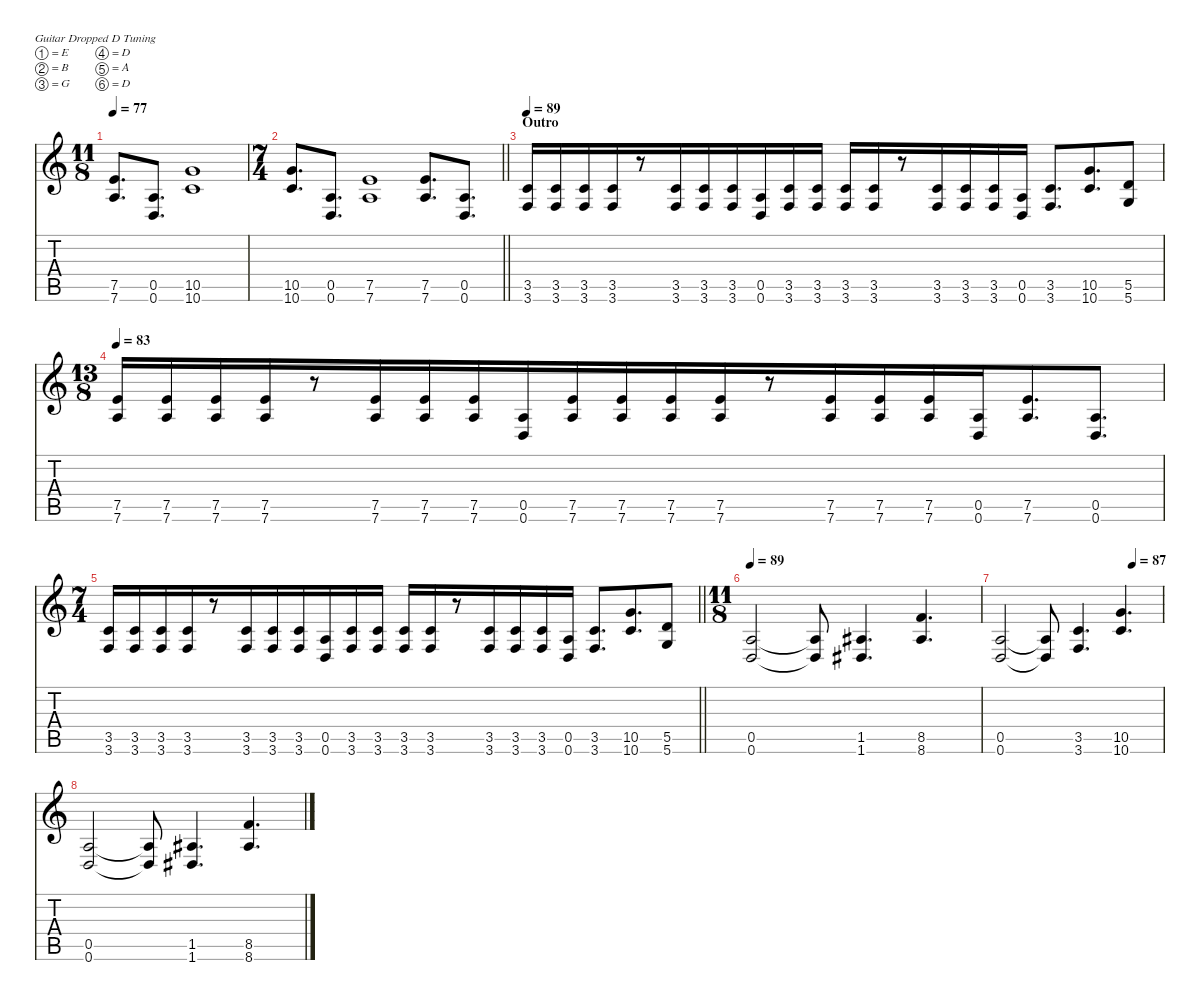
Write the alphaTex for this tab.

\defaultSystemsLayout 4
\hideDynamics
\bracketExtendMode nobrackets
\singleTrackTrackNamePolicy hidden
\multiTrackTrackNamePolicy hidden
\otherSystemsTrackNameOrientation horizontal
\track ("Left Guitar" "dist.guit.") {mute instrument distortionguitar}
\staff {score tabs}
\tuning (E4 B3 G3 D3 A2 D2)
\ts (11 8)
\tempo 77
\clef g2
\ks c
(7.5 7.6).8{d dy f beam Up} (0.5 0.6).8{d beam Up} (10.5 10.6).1{beam Up} |
\ts (7 4)
\beaming (8 6 4 4)
\barLineRight lightlight
(10.5 10.6).8{d beam Up} (0.5 0.6).8{d beam Up} (7.5 7.6).1{beam Up} (7.5 7.6).8{d beam Up} (0.5 0.6).8{d beam Up} |
\section ("" "Outro")
\tempo 89
(3.5 3.6).16{beam Up} (3.5 3.6).16{beam Up} (3.5 3.6).16{beam Up} (3.5 3.6).16{beam Up} r.8{beam Up} (3.5 3.6).16{beam Up} (3.5 3.6).16{beam Up} (3.5 3.6).16{beam Up} (0.5 0.6).16{beam Up} (3.5 3.6).16{beam Up} (3.5 3.6).16{beam Up} (3.5 3.6).16{beam Up} (3.5 3.6).16{beam Up} r.8{beam Up} (3.5 3.6).16{beam Up} (3.5 3.6).16{beam Up} (3.5 3.6).16{beam Up} (0.5 0.6).16{beam Up} (3.5 3.6).8{d beam Up} (10.5 10.6).8{d beam Up} (5.5 5.6).8{beam Up} |
\ts (13 8)
\beaming (8 13)
\tempo 83
(7.5 7.6).16{beam Up} (7.5 7.6).16{beam Up} (7.5 7.6).16{beam Up} (7.5 7.6).16{beam Up} r.8{beam Up} (7.5 7.6).16{beam Up} (7.5 7.6).16{beam Up} (7.5 7.6).16{beam Up} (0.5 0.6).16{beam Up} (7.5 7.6).16{beam Up} (7.5 7.6).16{beam Up} (7.5 7.6).16{beam Up} (7.5 7.6).16{beam Up} r.8{beam Up} (7.5 7.6).16{beam Up} (7.5 7.6).16{beam Up} (7.5 7.6).16{beam Up} (0.5 0.6).16{beam Up} (7.5 7.6).8{d beam Up} (0.5 0.6).8{d beam Up} |
\ts (7 4)
\beaming (8 6 4 4)
\barLineRight lightlight
(3.5 3.6).16{beam Up} (3.5 3.6).16{beam Up} (3.5 3.6).16{beam Up} (3.5 3.6).16{beam Up} r.8{beam Up} (3.5 3.6).16{beam Up} (3.5 3.6).16{beam Up} (3.5 3.6).16{beam Up} (0.5 0.6).16{beam Up} (3.5 3.6).16{beam Up} (3.5 3.6).16{beam Up} (3.5 3.6).16{beam Up} (3.5 3.6).16{beam Up} r.8{beam Up} (3.5 3.6).16{beam Up} (3.5 3.6).16{beam Up} (3.5 3.6).16{beam Up} (0.5 0.6).16{beam Up} (3.5 3.6).8{d beam Up} (10.5 10.6).8{d beam Up} (5.5 5.6).8{beam Up} |
\ts (11 8)
\beaming (8 3 3 3 2)
\section ("" "")
\tempo 89
(0.5 0.6).2{beam Up} (0.5{t} 0.6{t}).8{beam Up} (1.5{acc #} 1.6{acc #}).4{d beam Up} (8.5 8.6{acc #}).4{d beam Up} |
\tempo (87 0.818182)
(0.5 0.6).2{beam Up} (0.5{t} 0.6{t}).8{beam Up} (3.5 3.6).4{d beam Up} (10.5 10.6).4{d beam Up} |
(0.5 0.6).2{beam Up} (0.5{t} 0.6{t}).8{beam Up} (1.5{acc #} 1.6{acc #}).4{d beam Up} (8.5 8.6{acc #}).4{d beam Up}
